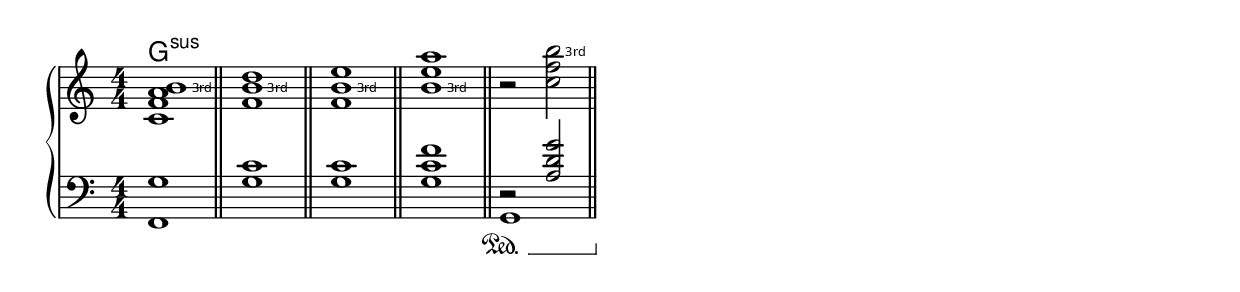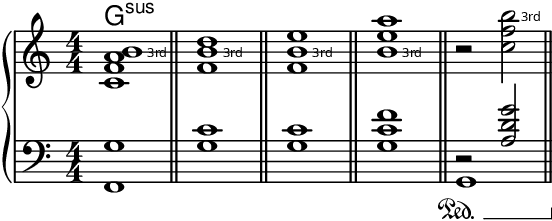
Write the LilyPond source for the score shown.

\version "2.24.4"
\language "english"
#(ly:set-option 'crop #t)
\include "include/alt.ly"
\include "include/sus.ly"
\include "include/thirds.ly"
\score {
  \midi {
    \tempo 4=120
  }
  \layout {
    \context {
      \Score
      \omit BarNumber
    }
    indent = 0\mm
  }
  \new GrandStaff <<
    \chords {
      \set chordChanges = ##t % only show chords when they change
      \set noChordSymbol = ""
      \set minorChordModifier = \markup { "-" }
      \set midiMaximumVolume = #0 % prevent named chords sounding
      \set chordNameExceptions = #susExceptions
      g1:sus7
    }
    \new Staff {
      \key c \major
      \numericTimeSignature
      \time 4/4
      \clef treble {
        \relative {
          \skip \f % spacer to set voice volume
          \set fingeringOrientations = #'(left right)
          <c'\fourth f a b\third>1 \bar "||"
          <f b\third d> \bar "||"
          <f b\third e> \bar "||"
          <b\third e a> \bar "||"
          r2 <c\fourth f b\third> \bar "||"
        }
      }
    }
    \new Staff {
      \clef bass {
        \skip \f % spacer to set voice volume
        \set fingeringOrientations = #'(right)
        <f, g>1\bar "||"
        <g c'\fourth>1\bar "||"
        <g c'\fourth>1\bar "||"
        <g c'\fourth f'>1\bar "||"
        <<
        {
          d2\rest \stemUp<a d' g'>2
        }
        \new Voice { \voiceTwo
          \set Staff.pedalSustainStyle = #'mixed
          g,1\sustainOn
        }
        >>
      }
    }
  >>
}
